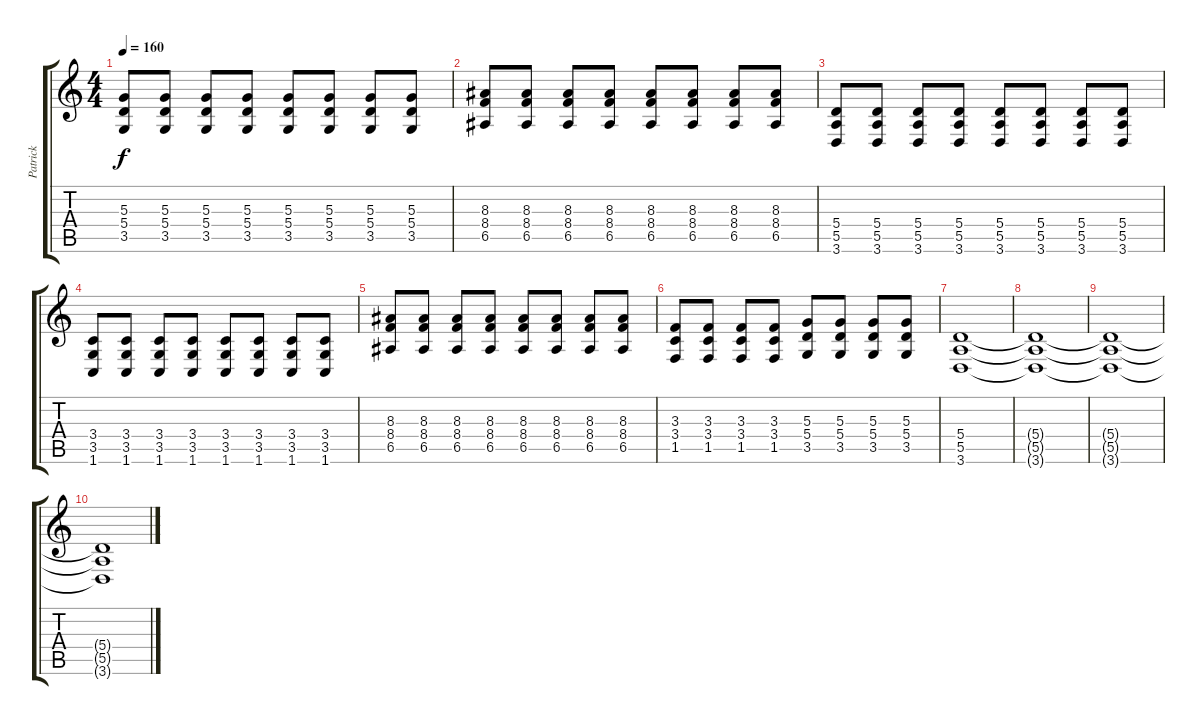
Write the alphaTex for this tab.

\track ("Patrick" "Patrick") {instrument distortionguitar}
\staff {score tabs}
\tuning (B3 Gb3 D3 A2 E2 B1) {hide}
\ts (4 4)
\tempo 160
\clef g2
\ks c
(5.3 5.4 3.5).8{dy f} (5.3 5.4 3.5).8 (5.3 5.4 3.5).8 (5.3 5.4 3.5).8 (5.3 5.4 3.5).8 (5.3 5.4 3.5).8 (5.3 5.4 3.5).8 (5.3 5.4 3.5).8 |
(8.3 8.4 6.5).8 (8.3 8.4 6.5).8 (8.3 8.4 6.5).8 (8.3 8.4 6.5).8 (8.3 8.4 6.5).8 (8.3 8.4 6.5).8 (8.3 8.4 6.5).8 (8.3 8.4 6.5).8 |
(5.4 5.5 3.6).8 (5.4 5.5 3.6).8 (5.4 5.5 3.6).8 (5.4 5.5 3.6).8 (5.4 5.5 3.6).8 (5.4 5.5 3.6).8 (5.4 5.5 3.6).8 (5.4 5.5 3.6).8 |
(3.4 3.5 1.6).8 (3.4 3.5 1.6).8 (3.4 3.5 1.6).8 (3.4 3.5 1.6).8 (3.4 3.5 1.6).8 (3.4 3.5 1.6).8 (3.4 3.5 1.6).8 (3.4 3.5 1.6).8 |
(8.3 8.4 6.5).8 (8.3 8.4 6.5).8 (8.3 8.4 6.5).8 (8.3 8.4 6.5).8 (8.3 8.4 6.5).8 (8.3 8.4 6.5).8 (8.3 8.4 6.5).8 (8.3 8.4 6.5).8 |
(3.3 3.4 1.5).8 (3.3 3.4 1.5).8 (3.3 3.4 1.5).8 (3.3 3.4 1.5).8 (5.3 5.4 3.5).8 (5.3 5.4 3.5).8 (5.3 5.4 3.5).8 (5.3 5.4 3.5).8 |
(5.4 5.5 3.6).1 |
(5.4{t} 5.5{t} 3.6{t}).1 |
(5.4{t} 5.5{t} 3.6{t}).1 |
(5.4{t} 5.5{t} 3.6{t}).1
